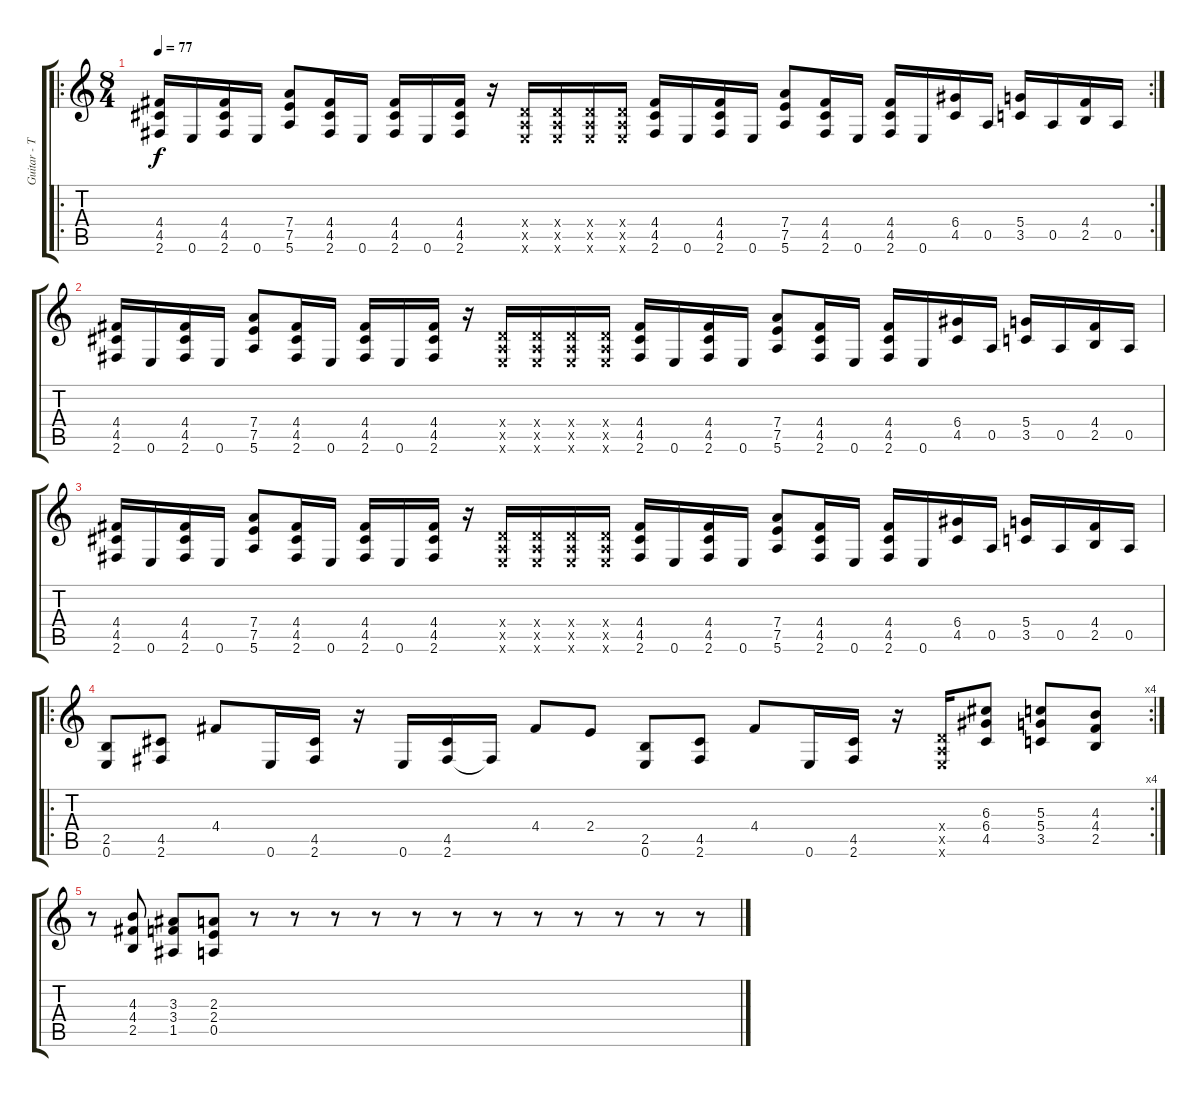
\track ("Guitar - Tom Morello" "Guitar - T") {instrument distortionguitar}
\staff {score tabs}
\tuning (E4 B3 G3 D3 A2 E2) {hide}
\ro
\rc 2
\ts (8 4)
\tempo 77
\clef g2
\ks c
(4.4 4.5 2.6).16{dy f} 0.6.16 (4.4 4.5 2.6).16 0.6.16 (7.4 7.5 5.6).8 (4.4 4.5 2.6).16 0.6.16 (4.4 4.5 2.6).16 0.6.16 (4.4 4.5 2.6).16 r.16 (0.4{x} 0.5{x} 0.6{x}).16 (0.4{x} 0.5{x} 0.6{x}).16 (0.4{x} 0.5{x} 0.6{x}).16 (0.4{x} 0.5{x} 0.6{x}).16 (4.4 4.5 2.6).16 0.6.16 (4.4 4.5 2.6).16 0.6.16 (7.4 7.5 5.6).8 (4.4 4.5 2.6).16 0.6.16 (4.4 4.5 2.6).16 0.6.16 (6.4 4.5).16 0.5.16 (5.4 3.5).16 0.5.16 (4.4 2.5).16 0.5.16 |
(4.4 4.5 2.6).16 0.6.16 (4.4 4.5 2.6).16 0.6.16 (7.4 7.5 5.6).8 (4.4 4.5 2.6).16 0.6.16 (4.4 4.5 2.6).16 0.6.16 (4.4 4.5 2.6).16 r.16 (0.4{x} 0.5{x} 0.6{x}).16 (0.4{x} 0.5{x} 0.6{x}).16 (0.4{x} 0.5{x} 0.6{x}).16 (0.4{x} 0.5{x} 0.6{x}).16 (4.4 4.5 2.6).16 0.6.16 (4.4 4.5 2.6).16 0.6.16 (7.4 7.5 5.6).8 (4.4 4.5 2.6).16 0.6.16 (4.4 4.5 2.6).16 0.6.16 (6.4 4.5).16 0.5.16 (5.4 3.5).16 0.5.16 (4.4 2.5).16 0.5.16 |
(4.4 4.5 2.6).16 0.6.16 (4.4 4.5 2.6).16 0.6.16 (7.4 7.5 5.6).8 (4.4 4.5 2.6).16 0.6.16 (4.4 4.5 2.6).16 0.6.16 (4.4 4.5 2.6).16 r.16 (0.4{x} 0.5{x} 0.6{x}).16 (0.4{x} 0.5{x} 0.6{x}).16 (0.4{x} 0.5{x} 0.6{x}).16 (0.4{x} 0.5{x} 0.6{x}).16 (4.4 4.5 2.6).16 0.6.16 (4.4 4.5 2.6).16 0.6.16 (7.4 7.5 5.6).8 (4.4 4.5 2.6).16 0.6.16 (4.4 4.5 2.6).16 0.6.16 (6.4 4.5).16 0.5.16 (5.4 3.5).16 0.5.16 (4.4 2.5).16 0.5.16 |
\ro
\rc 4
(2.5 0.6).8 (4.5 2.6).8 4.4.8 0.6.16 (4.5 2.6).16 r.16 0.6.16 (4.5 2.6).16 2.6{t}.16 4.4.8 2.4.8 (2.5 0.6).8 (4.5 2.6).8 4.4.8 0.6.16 (4.5 2.6).16 r.16 (0.4{x} 0.5{x} 0.6{x}).16 (6.3 6.4 4.5).8 (5.3 5.4 3.5).8 (4.3 4.4 2.5).8 |
r.8 (4.3 4.4 2.5).8 (3.3 3.4 1.5).8 (2.3 2.4 0.5).8 r.8 r.8 r.8 r.8 r.8 r.8 r.8 r.8 r.8 r.8 r.8 r.8
